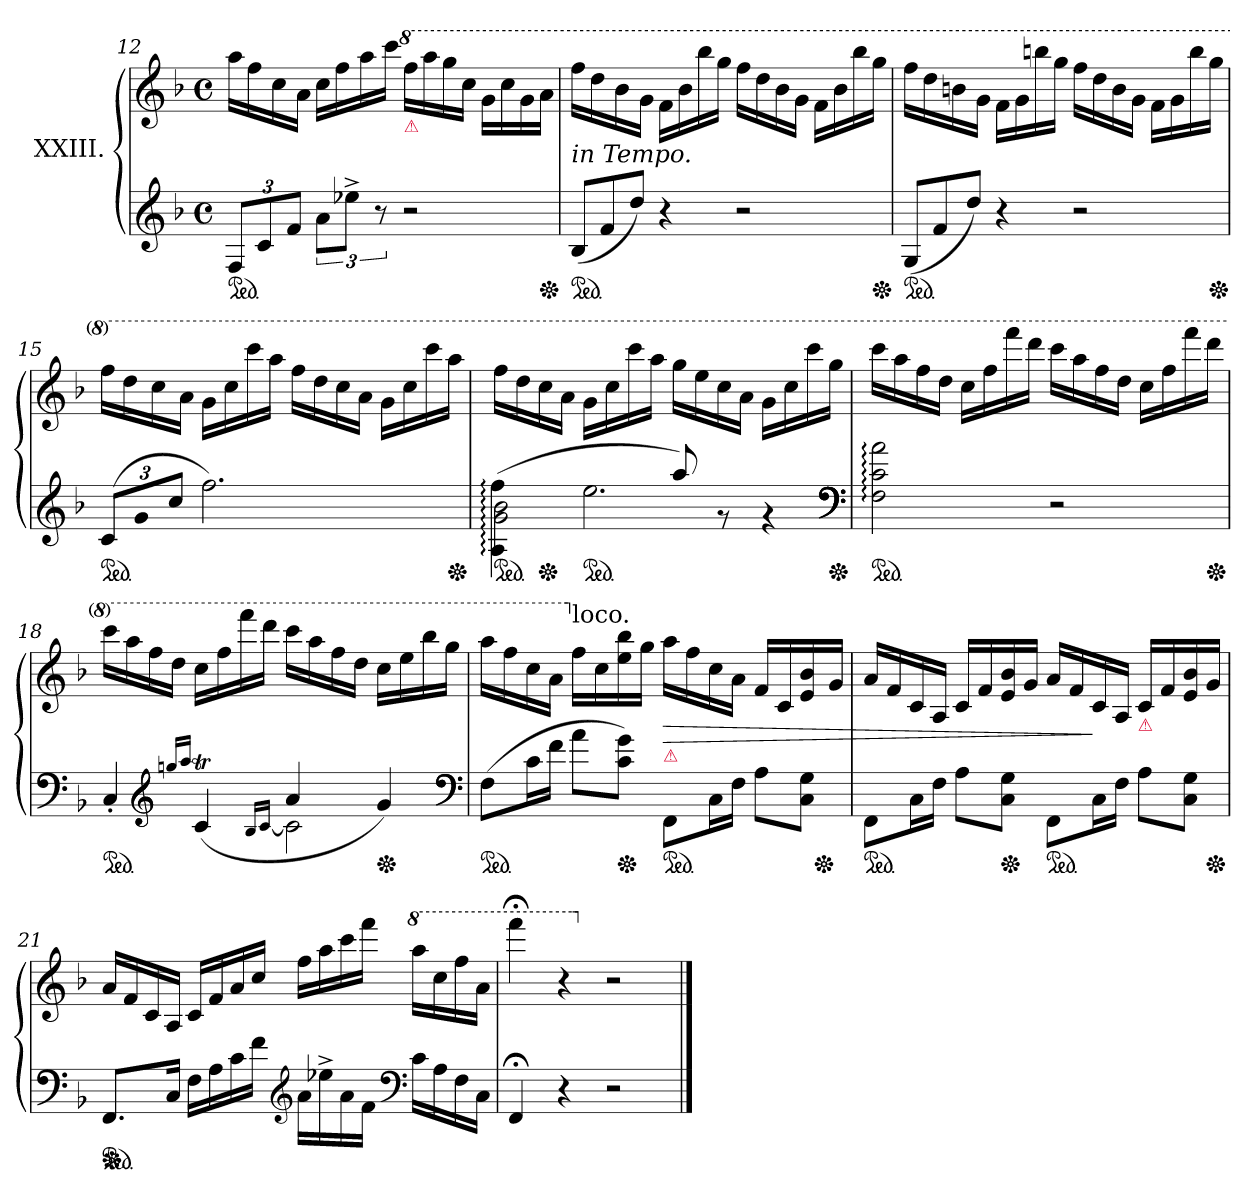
**kern	**kern	**dynam
*part1	*part1	*part1
*staff2	*staff1	*staff1/2
*I"XXIII.	*	*
*clefG2	*clefG2	*
*k[b-]	*k[b-]	*
*F:	*F:	*
*M4/4	*M4/4	*
*met(c)	*met(c)	*
*ped	*	*
=12	=12	=12
12FL	16aaLL	.
.	16ff	.
12c	.	.
.	16cc	.
12fJ	.	.
.	16aJJ	.
12aL	16ccLL	.
.	16ff	.
12ee-X^J	.	.
.	16aa	.
12r	.	.
.	16cccJJ	.
*	*8va	*
!	!LO:TX:b:i:color=crimson:t=⚠	!
2r	16fffLL	.
.	16aaa	.
.	16ggg	.
.	16cccJJ	.
.	16gg\LL	.
.	16ccc	.
.	16gg	.
*Xped	*	*
.	16aaJJ	.
=13	=13	=13
*Xtuplet	*	*
!	!LO:TX:b:i:t=in Tempo.	!
*ped	*	*
(<12B-L	16fffLL	.
.	16ddd	.
12f	.	.
.	16bb-	.
12ddJ)	.	.
.	16ggJJ	.
4r	16ffLL	.
.	16bb-	.
.	16bbb-	.
.	16gggJJ	.
2r	16fffLL	.
.	16ddd	.
.	16bb-	.
.	16ggJJ	.
.	16ffLL	.
.	16bb-	.
.	16bbb-	.
*Xped	*	*
.	16gggJJ	.
=14	=14	=14
!LO:TX:b:color=crimson:t=⚠	!	!
*ped	*	*
(<12GL	16fffLL	.
.	16ddd	.
12f	.	.
.	16bbn	.
12ddJ)	.	.
.	16ggJJ	.
4r	16ffLL	.
.	16gg	.
.	16bbbn	.
.	16gggJJ	.
2r	16fffLL	.
.	16ddd	.
.	16bb	.
.	16ggJJ	.
.	16ffLL	.
.	16gg	.
.	16bbb	.
*Xped	*	*
.	16gggJJ	.
=15	=15	=15
*tuplet	*	*
*ped	*	*
(>12cL	16fffLL	.
.	16ddd	.
!LO:N:vis=2	!	!
12g	.	.
.	16ccc	.
12ccJ	.	.
.	16aaJJ	.
2.ff)	16ggLL	.
.	16ccc	.
.	16cccc	.
.	16aaaJJ	.
.	16fffLL	.
.	16ddd	.
.	16ccc	.
.	16aaJJ	.
.	16ggLL	.
.	16ccc	.
.	16cccc	.
*Xped	*	*
.	16aaaJJ	.
=16	=16	=16
*^	*	*
*	*^	*	*
*ped	*	*	*	*
2g:\ 2b-:\	4ryy	(>4A:\ 4ff:\	16fffLL	.
.	.	.	16ddd	.
*Xped	*	*	*	*
.	.	.	16ccc	.
.	.	.	16aaJJ	.
*ped	*	*	*	*
.	2.ee	4ryy	16ggLL	.
.	.	.	16ccc	.
.	.	.	16cccc	.
.	.	.	16aaaJJ	.
8ryy	.	8aa)	16gggLL	.
.	.	.	16eee	.
8ryy	.	8r	16ccc	.
.	.	.	16aaJJ	.
4ryy	.	4r	16ggLL	.
.	.	.	16ccc	.
.	.	.	16cccc	.
*Xped	*	*	*	*
.	.	.	16gggJJ	.
*v	*v	*v	*	*
*clefF4	*	*
=17	=17	=17
*ped	*	*
2F: 2c: 2a:	16ccccLL	.
.	16aaa	.
.	16fff	.
.	16dddJJ	.
.	16cccLL	.
.	16fff	.
.	16ffff	.
.	16ddddJJ	.
2r	16ccccLL	.
.	16aaa	.
.	16fff	.
.	16dddJJ	.
.	16cccLL	.
.	16fff	.
.	16ffff	.
*Xped	*	*
.	16ddddJJ	.
=18	=18	=18
*^	*	*
*ped	*	*	*
4C'<	4ryy	16ccccLL	.
.	.	16aaa	.
.	.	16fff	.
.	.	16dddJJ	.
16qqBn/LL	.	.	.
16qqc/JJ	.	.	.
*clefG2	*	*	*
(>4cT	4ryy	16cccLL	.
.	.	16fff	.
.	.	16ffff	.
.	.	16ddddJJ	.
.	16qqB/LL	.	.
.	[16qqc/JJ	.	.
4a	2c]	16ccccLL	.
.	.	16aaa	.
.	.	16fff	.
.	.	16dddJJ	.
*Xped	*	*	*
4g)	.	16cccLL	.
.	.	16eee	.
.	.	16bbb-	.
.	.	16gggJJ	.
*v	*v	*	*
*clefF4	*	*
=19	=19	=19
*ped	*	*
*	*^	*
(>8FL	16aaaLL	2ryy	.
.	16fff	.	.
16cL	16ccc	.	.
16fJJ	16aaJJ	.	.
*	*X8va	*	*
!	!LO:TX:a:t=loco.	!	!
8aL	16ffLL	.	.
.	16cc	.	.
*Xped	*	*	*
8c 8gJ)	16ee 16bb-	.	.
.	16ggJJ	.	.
!	!LO:TX:b:i:color=crimson:t=⚠	!	!
!	!	!	!LO:HP:b
*ped	*	*	*
8FF\L	16aaLL	4ryy	>
.	16ff	.	.
16CL	16cc	.	.
16FJJ	16aJJ	.	.
8AL	16fLL	8ryy	.
.	16c	.	.
8C 8GJ	16e 16b-	32ryy	.
*Xped	*	*	*
.	.	16.ryy	.
.	16gJJ	.	.
*	*v	*v	*
=20	=20	=20
*ped	*	*
8FF\L	16aLL	.
.	16f	.
16CL	16c	.
16FJJ	16AJJ	.
8AL	16cLL	.
.	16f	.
*Xped	*	*
8C 8GJ	16e 16b-	.
.	16gJJ	.
*ped	*	*
8FF\L	16aLL	.
.	16f	.
16CL	16c	]
16FJJ	16AJJ	.
!	!LO:TX:b:i:color=crimson:t=⚠	!
8AL	16cLL	.
.	16f	.
8C 8GJ	16e 16b-	.
*Xped	*	*
.	16gJJ	.
=21	=21	=21
*ped	*	*
*Xped	*	*
8.FFL	16aLL	.
.	16f	.
.	16c	.
16CJk	16AJJ	.
16FLL	16cLL	.
16A	16f	.
16c	16a	.
16fJJ	16ccJJ	.
*clefG2	*	*
16a\LL	16ffLL	.
16ee-X^	16aa	.
16a	16ccc	.
16fJJ	16fffJJ	.
*clefF4	*	*
*	*8va	*
16cLL	16aaaLL	.
16A	16ccc	.
16F	16fff	.
16CJJ	16aaJJ	.
=22	=22	=22
4FF;<	4ffff;	.
4r	4r	.
*	*X8va	*
2r	2r	.
==	==	==
*-	*-	*-
